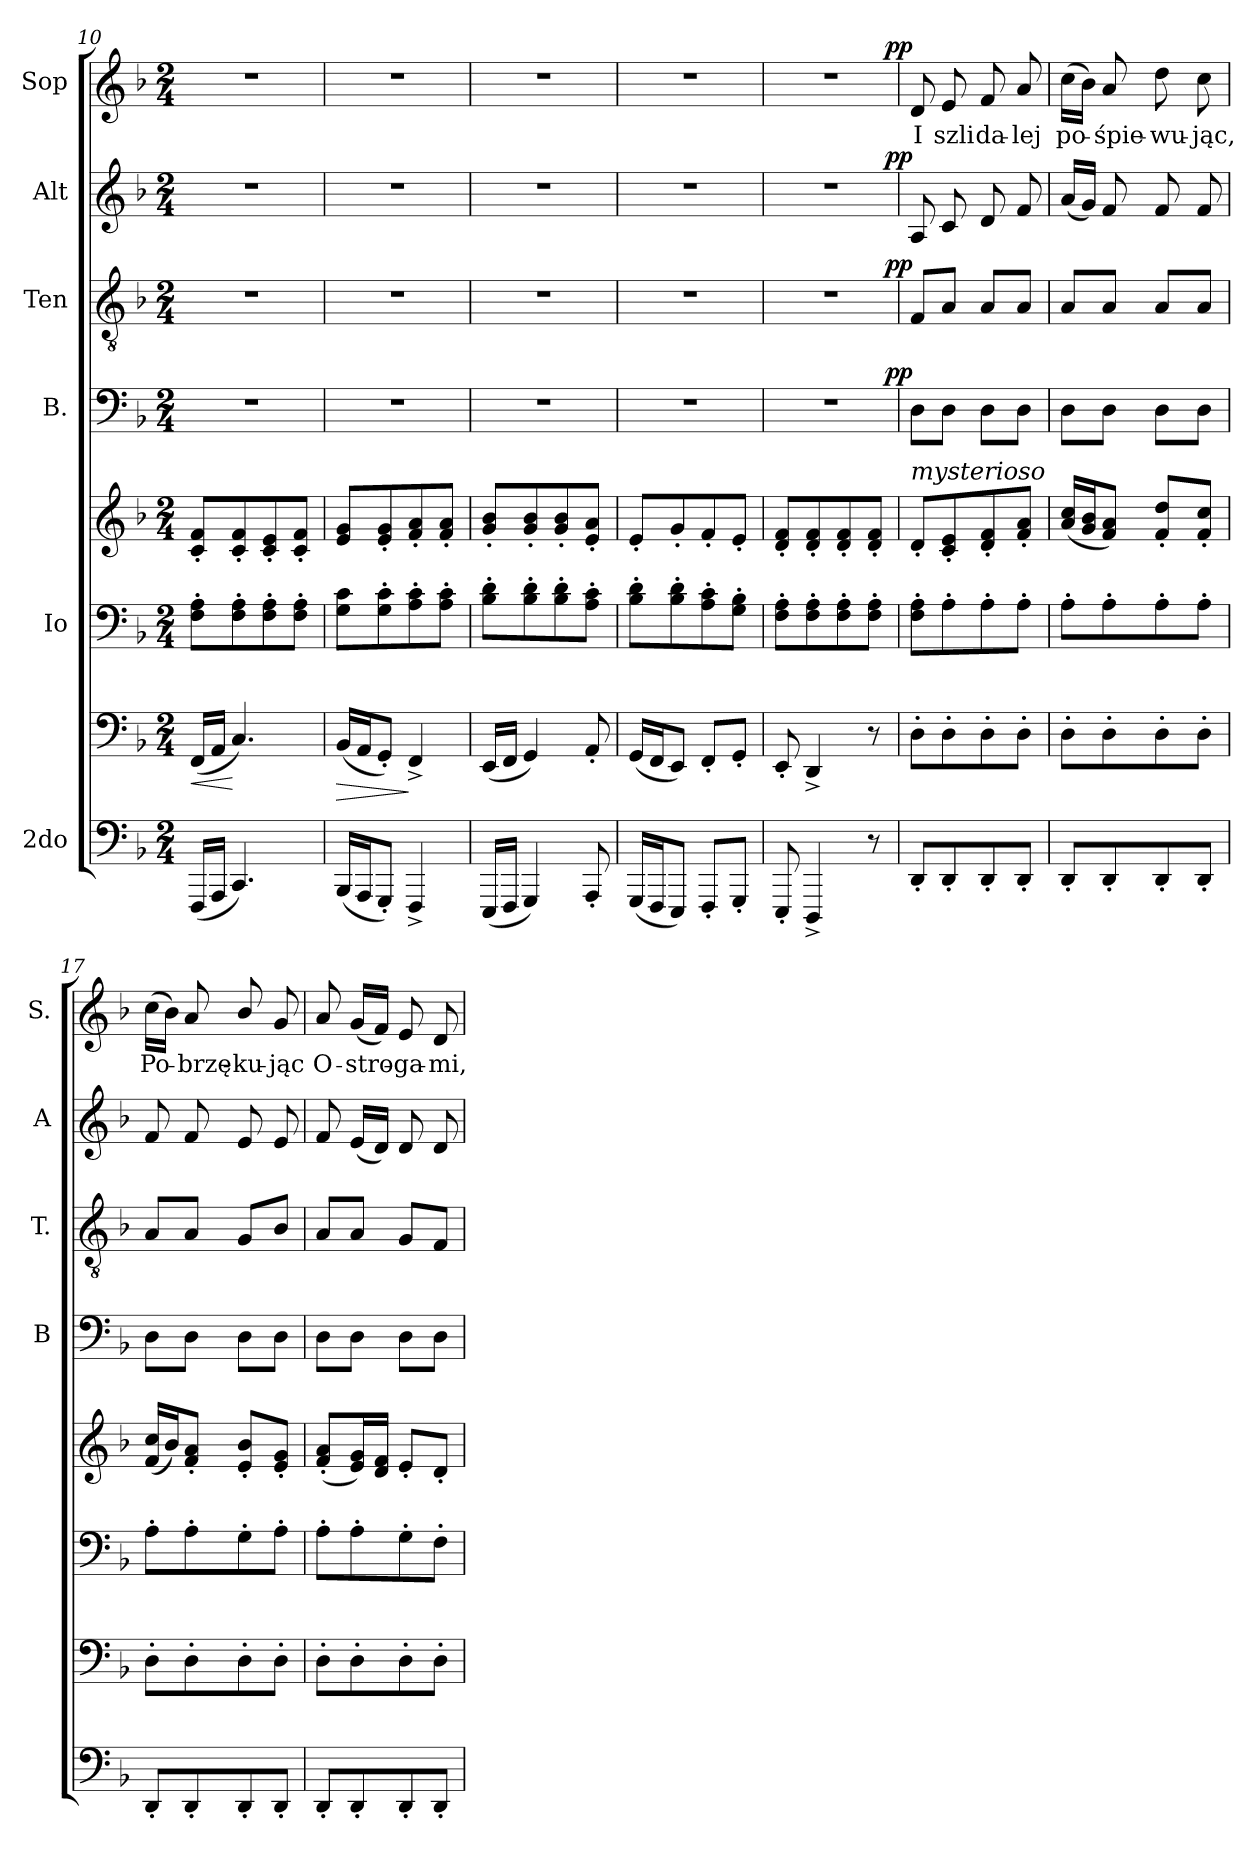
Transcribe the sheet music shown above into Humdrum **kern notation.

**kern	**kern	**dynam	**kern	**kern	**kern	**dynam	**kern	**dynam	**kern	**dynam	**kern	**text	**dynam
*part6	*part6	*part6	*part5	*part5	*part4	*part4	*part3	*part3	*part2	*part2	*part1	*part1	*part1
*staff8	*staff7	*staff7/8	*staff6	*staff5	*staff4	*staff4	*staff3	*staff3	*staff2	*staff2	*staff1	*staff1	*staff1
*I"2do	*	*	*I"Io	*	*I"B.	*	*I"Ten	*	*I"Alt	*	*I"Sop	*	*
*	*	*	*	*	*I'B	*	*I'T.	*	*I'A	*	*I'S.	*	*
*clefF4	*clefF4	*	*clefF4	*clefG2	*clefF4	*	*clefGv2	*	*clefG2	*	*clefG2	*	*
*k[b-]	*k[b-]	*	*k[b-]	*k[b-]	*k[b-]	*	*k[b-]	*	*k[b-]	*	*k[b-]	*	*
*d:	*d:	*	*d:	*d:	*d:	*	*d:	*	*d:	*	*d:	*	*
*M2/4	*M2/4	*	*M2/4	*M2/4	*M2/4	*	*M2/4	*	*M2/4	*	*M2/4	*	*
=10	=10	=10	=10	=10	=10	=10	=10	=10	=10	=10	=10	=10	=10
!	!	!LO:HP:b	!	!	!	!	!	!	!	!	!	!	!
(16FFF/LL	(16FF/LL	<	8F'\ 8A'\L	8c'/ 8f'/L	2r	.	2r	.	2r	.	2r	.	.
16AAA/JJ	16AA/JJ	.	.	.	.	.	.	.	.	.	.	.	.
4.CC/)	4.C/)	[	8F'\ 8A'\	8c'/ 8f'/	.	.	.	.	.	.	.	.	.
.	.	.	8F'\ 8A'\	8c'/ 8e'/	.	.	.	.	.	.	.	.	.
.	.	.	8F'\ 8A'\J	8c'/ 8f'/J	.	.	.	.	.	.	.	.	.
=11	=11	=11	=11	=11	=11	=11	=11	=11	=11	=11	=11	=11	=11
!	!	!LO:HP:b	!	!	!	!	!	!	!	!	!	!	!
(16BBB-/LL	(16BB-/LL	>	8G\ 8c\L	8e/ 8g/L	2r	.	2r	.	2r	.	2r	.	.
16AAA/J	16AA/J	.	.	.	.	.	.	.	.	.	.	.	.
8GGG'/J)	8GG'/J)	.	8G'\ 8c'\	8e'/ 8g'/	.	.	.	.	.	.	.	.	.
4FFF^/	4FF^/	]	8A'\ 8c'\	8f'/ 8a'/	.	.	.	.	.	.	.	.	.
.	.	.	8A'\ 8c'\J	8f'/ 8a'/J	.	.	.	.	.	.	.	.	.
=12	=12	=12	=12	=12	=12	=12	=12	=12	=12	=12	=12	=12	=12
(16EEE/LL	(16EE/LL	.	8B-'\ 8d'\L	8g'/ 8b-'/L	2r	.	2r	.	2r	.	2r	.	.
16FFF/JJ	16FF/JJ	.	.	.	.	.	.	.	.	.	.	.	.
4GGG/)	4GG/)	.	8B-'\ 8d'\	8g'/ 8b-'/	.	.	.	.	.	.	.	.	.
.	.	.	8B-'\ 8d'\	8g'/ 8b-'/	.	.	.	.	.	.	.	.	.
8AAA'/	8AA'/	.	8A'\ 8c'\J	8e'/ 8a'/J	.	.	.	.	.	.	.	.	.
=13	=13	=13	=13	=13	=13	=13	=13	=13	=13	=13	=13	=13	=13
(16GGG/LL	(16GG/LL	.	8B-'\ 8d'\L	8e'/L	2r	.	2r	.	2r	.	2r	.	.
16FFF/J	16FF/J	.	.	.	.	.	.	.	.	.	.	.	.
8EEE/J)	8EE/J)	.	8B-'\ 8d'\	8g'/	.	.	.	.	.	.	.	.	.
8FFF'/L	8FF'/L	.	8A'\ 8c'\	8f'/	.	.	.	.	.	.	.	.	.
8GGG'/J	8GG'/J	.	8G'\ 8B-'\J	8e'/J	.	.	.	.	.	.	.	.	.
=14	=14	=14	=14	=14	=14	=14	=14	=14	=14	=14	=14	=14	=14
8EEE'/	8EE'/	.	8F'\ 8A'\L	8d'/ 8f'/L	2r	.	2r	.	2r	.	2r	.	.
4DDD^/	4DD^/	.	8F'\ 8A'\	8d'/ 8f'/	.	.	.	.	.	.	.	.	.
.	.	.	8F'\ 8A'\	8d'/ 8f'/	.	.	.	.	.	.	.	.	.
8r	8r	.	8F'\ 8A'\J	8d'/ 8f'/J	.	.	.	.	.	.	.	.	.
=15	=15	=15	=15	=15	=15	=15	=15	=15	=15	=15	=15	=15	=15
!	!	!	!	!LO:TX:a:i:t=mysterioso	!	!	!	!	!	!	!	!	!
!	!	!	!	!	!	!LO:DY:a:rj	!	!LO:DY:a:rj	!	!LO:DY:a:rj	!	!	!LO:DY:a:rj
8DD'/L	8D'\L	.	8F'\ 8A'\L	8d'/L	8D\L	pp	8F/L	pp	8A/	pp	8d/	I	pp
8DD'/	8D'\	.	8A'\	8c'/ 8e'/	8D\J	.	8A/J	.	8c/	.	8e/	szli	.
8DD'/	8D'\	.	8A'\	8d'/ 8f'/	8D\L	.	8A/L	.	8d/	.	8f/	da-	.
8DD'/J	8D'\J	.	8A'\J	8f'/ 8a'/J	8D\J	.	8A/J	.	8f/	.	8a/	-lej	.
=16	=16	=16	=16	=16	=16	=16	=16	=16	=16	=16	=16	=16	=16
8DD'/L	8D'\L	.	8A'\L	(16a/ 16cc/LL	8D\L	.	8A/L	.	(16a/LL	.	(16cc\LL	po-	.
.	.	.	.	16g/ 16b-/J	.	.	.	.	16g/JJ)	.	16b-\JJ)	.	.
8DD'/	8D'\	.	8A'\	8f/ 8a/J)	8D\J	.	8A/J	.	8f/	.	8a/	-śpie-	.
8DD'/	8D'\	.	8A'\	8f'/ 8dd'/L	8D\L	.	8A/L	.	8f/	.	8dd\	-wu-	.
8DD'/J	8D'\J	.	8A'\J	8f'/ 8cc'/J	8D\J	.	8A/J	.	8f/	.	8cc\	-jąc,	.
=17	=17	=17	=17	=17	=17	=17	=17	=17	=17	=17	=17	=17	=17
8DD'/L	8D'\L	.	8A'\L	(16f/ 16cc/LL	8D\L	.	8A/L	.	8f/	.	(16cc\LL	Po-	.
.	.	.	.	16b-/J)	.	.	.	.	.	.	16b-\JJ)	.	.
8DD'/	8D'\	.	8A'\	8f'/ 8a'/J	8D\J	.	8A/J	.	8f/	.	8a/	-brzę-	.
8DD'/	8D'\	.	8G'\	8e'/ 8b-'/L	8D\L	.	8G/L	.	8e/	.	8b-/	-ku-	.
8DD'/J	8D'\J	.	8A'\J	8e'/ 8g'/J	8D\J	.	8B-/J	.	8e/	.	8g/	-jąc	.
=18	=18	=18	=18	=18	=18	=18	=18	=18	=18	=18	=18	=18	=18
8DD'/L	8D'\L	.	8A'\L	(8f'/ 8a'/L	8D\L	.	8A/L	.	8f/	.	8a/	O-	.
8DD'/	8D'\	.	8A'\	16e/ 16g/L)	8D\J	.	8A/J	.	(16e/LL	.	(16g/LL	-stro-	.
.	.	.	.	16d/ 16f/JJ	.	.	.	.	16d/JJ)	.	16f/JJ)	.	.
8DD'/	8D'\	.	8G'\	8e'/L	8D\L	.	8G/L	.	8d/	.	8e/	-ga-	.
8DD'/J	8D'\J	.	8F'\J	8d'/J	8D\J	.	8F/J	.	8d/	.	8d/	-mi,	.
=	=	=	=	=	=	=	=	=	=	=	=	=	=
*-	*-	*-	*-	*-	*-	*-	*-	*-	*-	*-	*-	*-	*-
